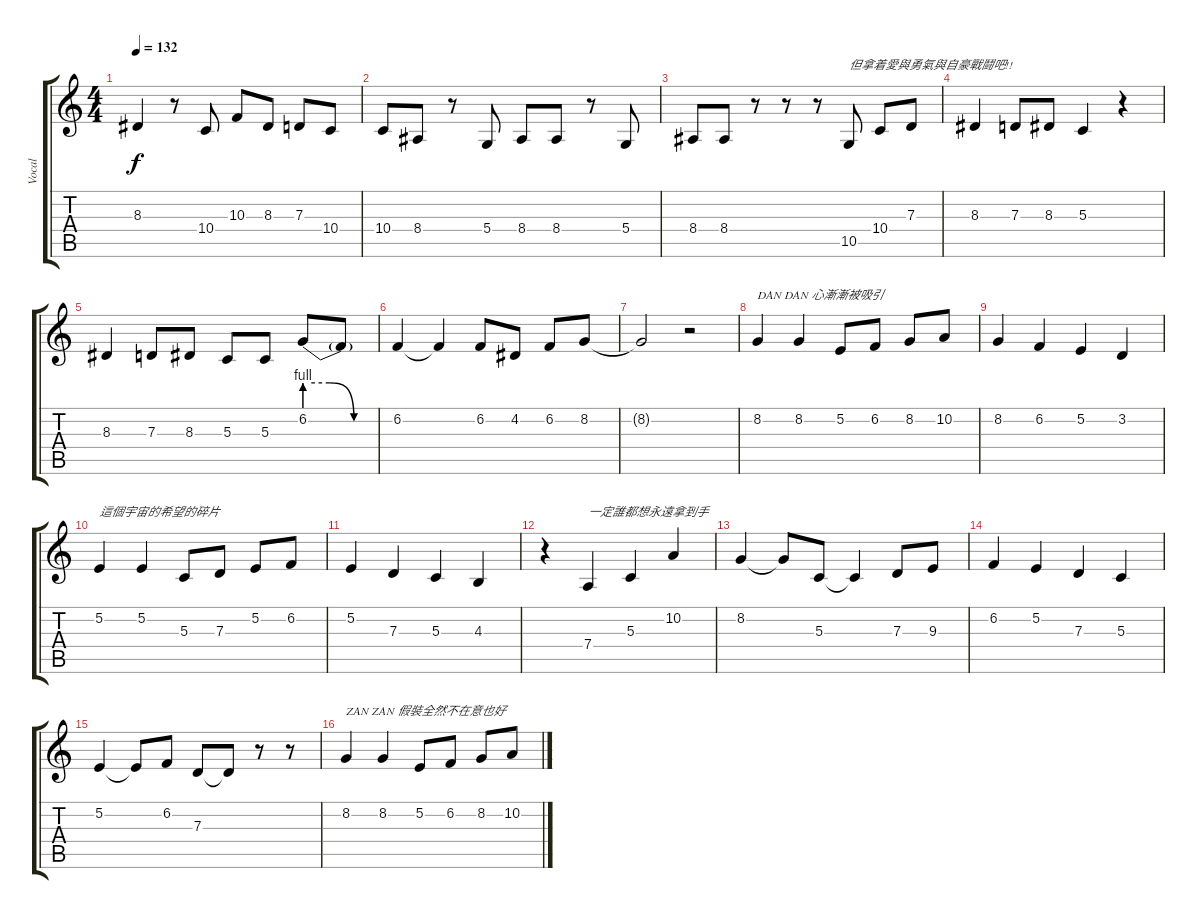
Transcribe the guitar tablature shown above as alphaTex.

\track ("Vocal" "Vocal") {instrument cello}
\staff {score tabs}
\tuning (E4 B3 G3 D3 A2 E2) {hide}
\ts (4 4)
\tempo 132
\clef g2
\ks c
8.3.4{dy f} r.8 10.4.8 10.3.8 8.3.8 7.3.8 10.4.8 |
10.4.8 8.4.8 r.8 5.4.8 8.4.8 8.4.8 r.8 5.4.8 |
8.4.8 8.4.8 r.8 r.8 r.8 10.5.8{txt "但拿着愛與勇氣與自豪戰鬪吧!!"} 10.4.8 7.3.8 |
8.3.4 7.3.8 8.3.8 5.3.4 r.4 |
8.3.4 7.3.8 8.3.8 5.3.8 5.3.8 6.2{be (custom 0 4 20 4 40 0 60 0)}.8 6.2{t}.8 |
6.2.4 6.2{t}.4 6.2.8 4.2.8 6.2.8 8.2.8 |
8.2{t}.2 r.2 |
8.2.4{txt "DAN DAN 心漸漸被吸引"} 8.2.4 5.2.8 6.2.8 8.2.8 10.2.8 |
8.2.4 6.2.4 5.2.4 3.2.4 |
5.2.4{txt "這個宇宙的希望的碎片"} 5.2.4 5.3.8 7.3.8 5.2.8 6.2.8 |
5.2.4 7.3.4 5.3.4 4.3.4 |
r.4 7.4.4{txt "一定誰都想永遠拿到手"} 5.3.4 10.2.4 |
8.2.4 8.2{t}.8 5.3.8 5.3{t}.4 7.3.8 9.3.8 |
6.2.4 5.2.4 7.3.4 5.3.4 |
5.2.4 5.2{t}.8 6.2.8 7.3.8 7.3{t}.8 r.8 r.8 |
8.2.4{txt "ZAN ZAN 假裝全然不在意也好"} 8.2.4 5.2.8 6.2.8 8.2.8 10.2.8
